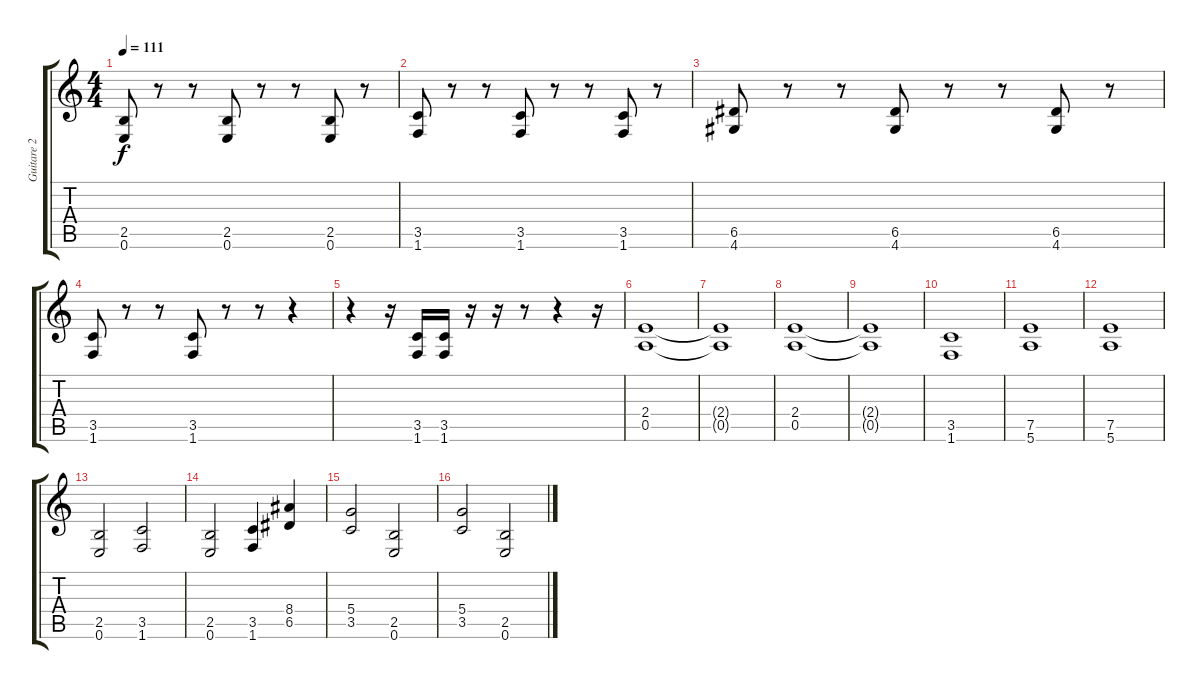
\track ("Guitare 2" "Guitare 2") {instrument overdrivenguitar}
\staff {score tabs}
\tuning (E4 B3 G3 D3 A2 E2) {hide}
\ts (4 4)
\tempo 111
\clef g2
\ks c
(2.5 0.6).8{dy f instrument overdrivenguitar} r.8 r.8 (2.5 0.6).8 r.8 r.8 (2.5 0.6).8 r.8 |
(3.5 1.6).8 r.8 r.8 (3.5 1.6).8 r.8 r.8 (3.5 1.6).8 r.8 |
(6.5 4.6).8 r.8 r.8 (6.5 4.6).8 r.8 r.8 (6.5 4.6).8 r.8 |
(3.5 1.6).8 r.8 r.8 (3.5 1.6).8 r.8 r.8 r.4 |
r.4 r.16 (3.5 1.6).16 (3.5 1.6).16 r.16 r.16 r.8 r.4 r.16 |
(2.4 0.5).1 |
(2.4{t} 0.5{t}).1 |
(2.4 0.5).1 |
(2.4{t} 0.5{t}).1 |
(3.5 1.6).1 |
(7.5 5.6).1 |
(7.5 5.6).1 |
(2.5 0.6).2 (3.5 1.6).2 |
(2.5 0.6).2 (3.5 1.6).4 (8.4 6.5).4 |
(5.4 3.5).2 (2.5 0.6).2 |
(5.4 3.5).2 (2.5 0.6).2
